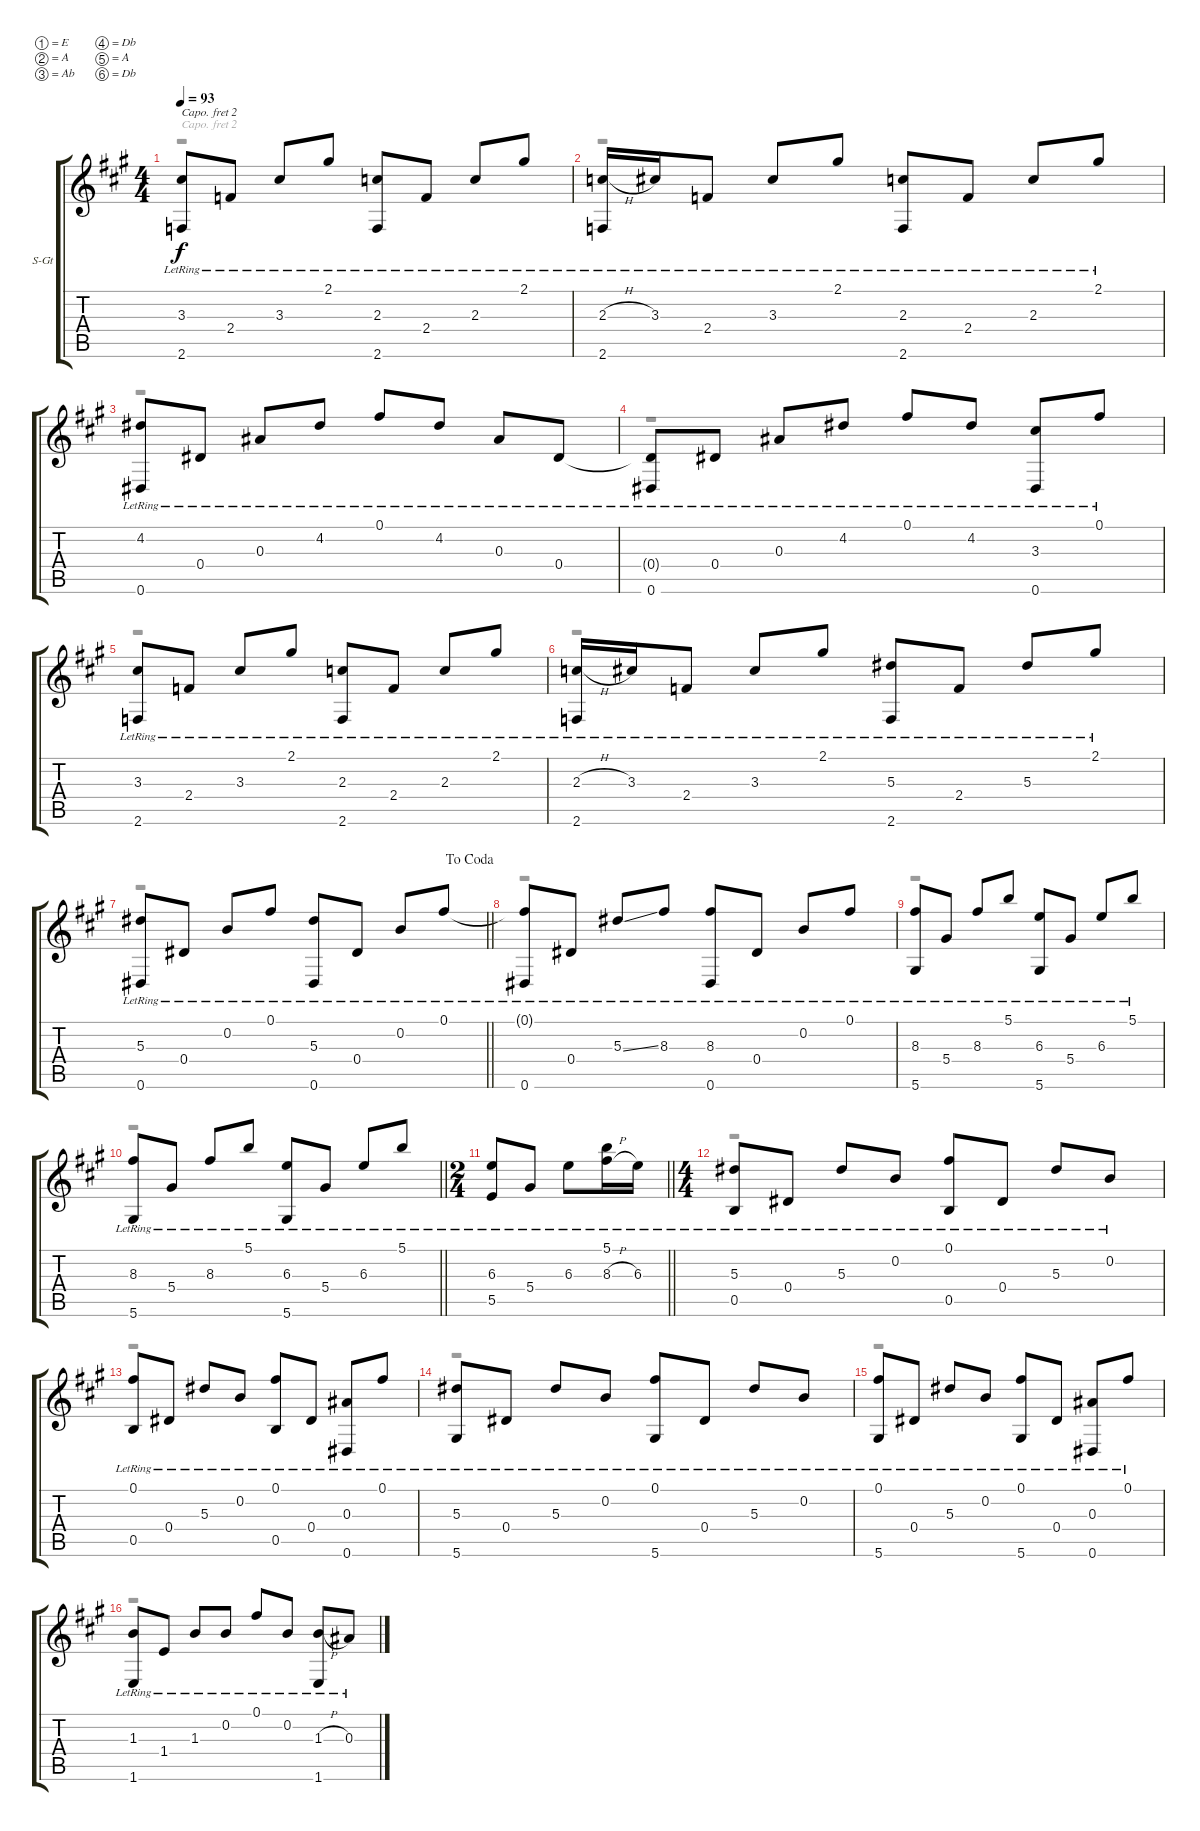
\bracketExtendMode groupsimilarinstruments
\firstSystemTrackNameOrientation horizontal
\otherSystemsTrackNameOrientation horizontal
\track ("Steel String Acoustic Guitar" "S-Gt") {instrument acousticguitarsteel}
\staff {score tabs}
\capo 2
\tuning (E4 A3 Ab3 Db3 A2 Db2)
\voice
\ts (4 4)
\tempo 93
\clef g2
\ks a
(3.3{lr} 2.6{lr}).8{dy f} 2.4{lr}.8 3.3{lr}.8 2.1{lr}.8 (2.3{lr} 2.6{lr}).8 2.4{lr}.8 2.3{lr}.8 2.1{lr}.8 |
(2.3{h lr} 2.6{lr}).16 3.3{lr}.16 2.4{lr}.8 3.3{lr}.8 2.1{lr}.8 (2.3{lr} 2.6{lr}).8 2.4{lr}.8 2.3{lr}.8 2.1{lr}.8 |
(4.2{lr} 0.6{lr}).8 0.4{lr}.8 0.3{lr}.8 4.2{lr}.8 0.1{lr}.8 4.2{lr}.8 0.3{lr}.8 0.4{lr}.8 |
(0.4{lr t} 0.6{lr}).8 0.4{lr}.8 0.3{lr}.8 4.2{lr}.8 0.1{lr}.8 4.2{lr}.8 (3.3{lr} 0.6{lr}).8 0.1{lr}.8 |
(3.3{lr} 2.6{lr}).8 2.4{lr}.8 3.3{lr}.8 2.1{lr}.8 (2.3{lr} 2.6{lr}).8 2.4{lr}.8 2.3{lr}.8 2.1{lr}.8 |
(2.3{h lr} 2.6{lr}).16 3.3{lr}.16 2.4{lr}.8 3.3{lr}.8 2.1{lr}.8 (5.3{lr} 2.6{lr}).8 2.4{lr}.8 5.3{lr}.8 2.1{lr}.8 |
\jump dacoda
\barLineRight lightlight
(5.3{lr} 0.6{lr}).8 0.4{lr}.8 0.2{lr}.8 0.1{lr}.8 (5.3{lr} 0.6{lr}).8 0.4{lr}.8 0.2{lr}.8 0.1{lr}.8 |
(0.1{lr t} 0.6{lr}).8 0.4{lr}.8 5.3{ss lr}.8 8.3{lr}.8 (8.3{lr} 0.6{lr}).8 0.4{lr}.8 0.2{lr}.8 0.1{lr}.8 |
(8.3{lr} 5.6{lr}).8 5.4{lr}.8 8.3{lr}.8 5.1{lr}.8 (6.3{lr} 5.6{lr}).8 5.4{lr}.8 6.3{lr}.8 5.1{lr}.8 |
\barLineRight lightlight
(8.3{lr} 5.6{lr}).8 5.4{lr}.8 8.3{lr}.8 5.1{lr}.8 (6.3{lr} 5.6{lr}).8 5.4{lr}.8 6.3{lr}.8 5.1{lr}.8 |
\ts (2 4)
\beaming (8 2 2 2 2)
\barLineRight lightlight
(6.3{lr} 5.5{lr}).8 5.4{lr}.8 6.3{lr}.8 (5.1{lr} 8.3{h lr}).16 6.3{lr}.16 |
\ts (4 4)
\beaming (8 2 2 2 2)
(5.3{lr} 0.5{lr}).8 0.4{lr}.8 5.3{lr}.8 0.2{lr}.8 (0.1{lr} 0.5{lr}).8 0.4{lr}.8 5.3{lr}.8 0.2{lr}.8 |
(0.1{lr} 0.5{lr}).8 0.4{lr}.8 5.3{lr}.8 0.2{lr}.8 (0.1{lr} 0.5{lr}).8 0.4{lr}.8 (0.3{lr} 0.6{lr}).8 0.1{lr}.8 |
(5.3{lr} 5.6{lr}).8 0.4{lr}.8 5.3{lr}.8 0.2{lr}.8 (0.1{lr} 5.6{lr}).8 0.4{lr}.8 5.3{lr}.8 0.2{lr}.8 |
(0.1{lr} 5.6{lr}).8 0.4{lr}.8 5.3{lr}.8 0.2{lr}.8 (0.1{lr} 5.6{lr}).8 0.4{lr}.8 (0.3{lr} 0.6{lr}).8 0.1{lr}.8 |
(1.3{lr} 1.6{lr}).8 1.4{lr}.8 1.3{lr}.8 0.2{lr}.8 0.1{lr}.8 0.2{lr}.8 (1.3{h lr} 1.6{lr}).8 0.3{lr}.8
\voice
\clef g2
\ottava regular
\simile none
\ks a
r.1{dy mf} |
r.1 |
r.1 |
r.1 |
r.1 |
r.1 |
\barLineRight lightlight
r.1 |
r.1 |
r.1 |
\barLineRight lightlight
r.1 |
\barLineRight lightlight
|
r.1{dy mf} |
r.1 |
r.1 |
r.1 |
r.1
